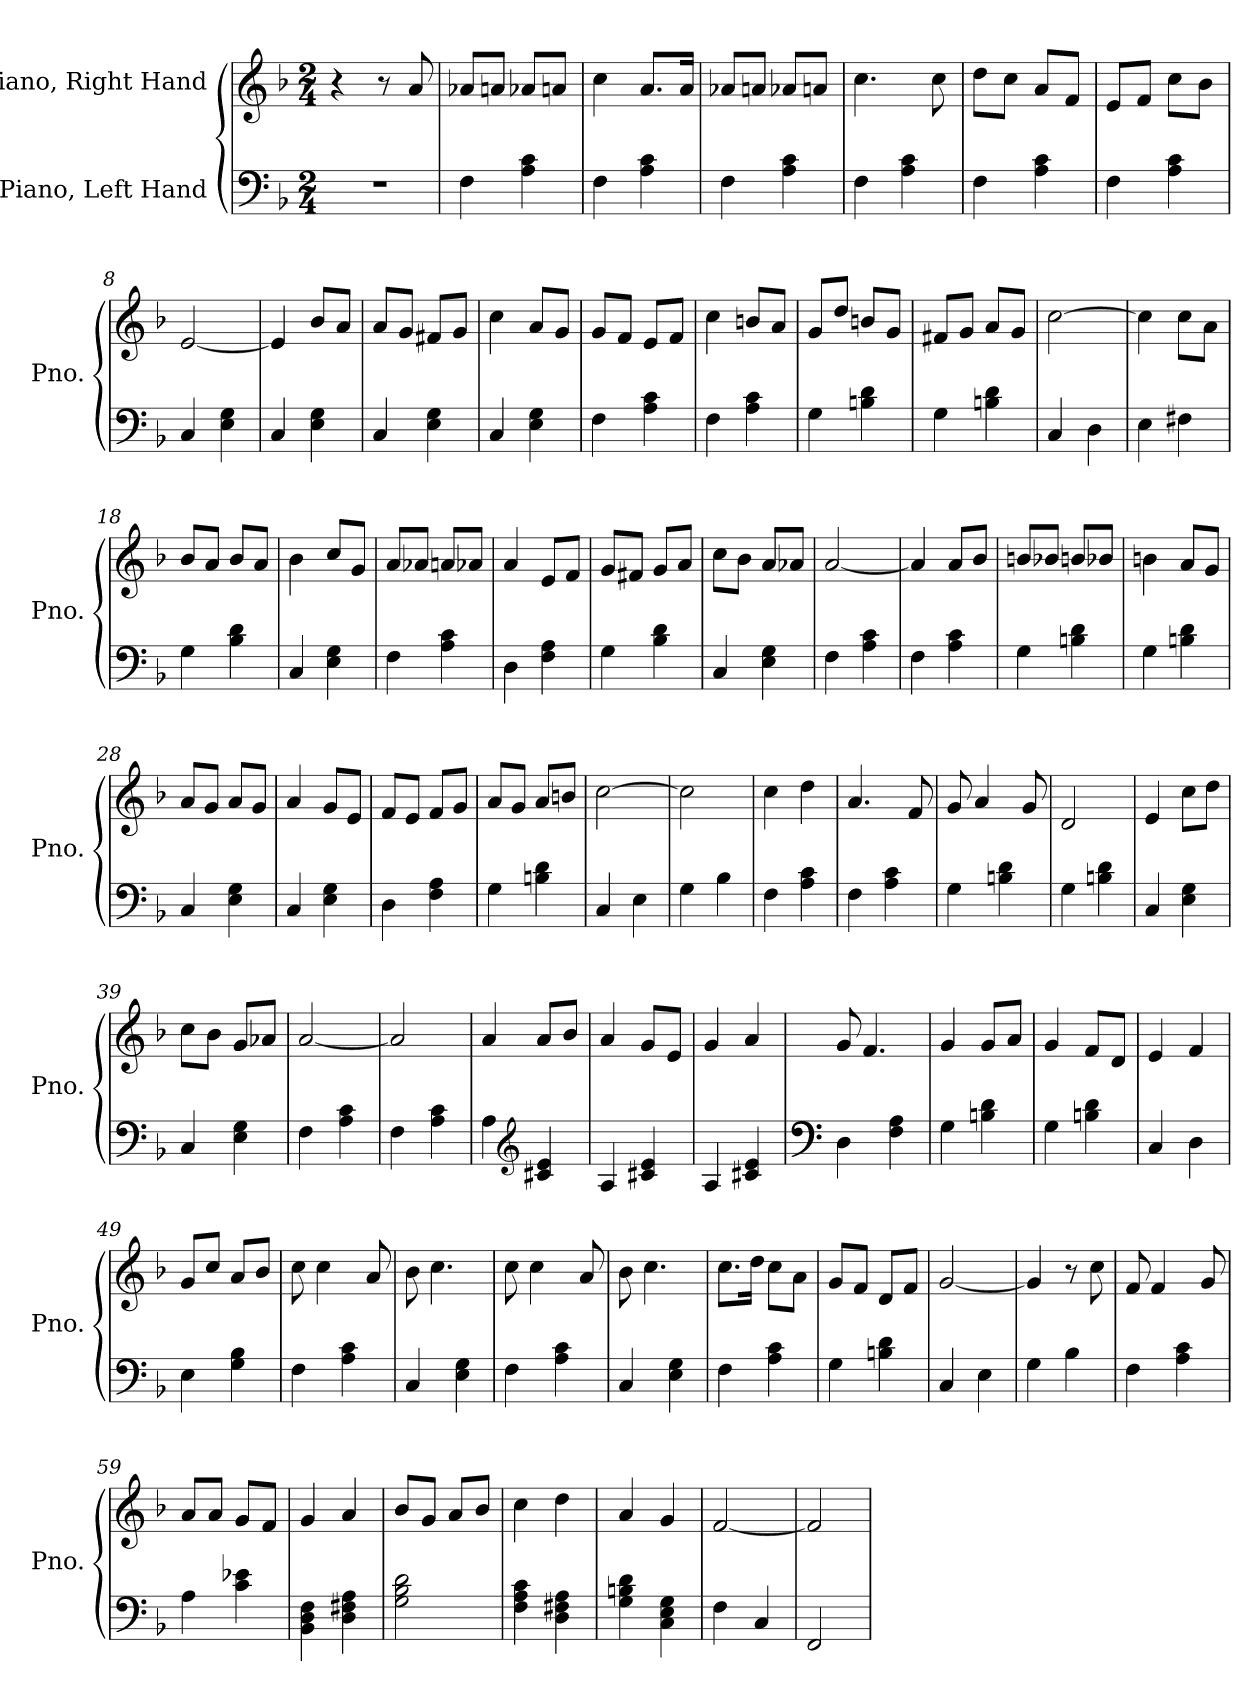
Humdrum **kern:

**kern	**kern
*part2	*part1
*staff2	*staff1
*I"Piano, Left Hand	*I"Piano, Right Hand
*I'Pno.	*I'Pno.
*clefF4	*clefG2
*k[b-]	*k[b-]
*M2/4	*M2/4
*MM120	*MM120
=1	=1
2r	4r
.	8r
.	8a/
=2	=2
4F\	8a-X/L
.	8an/J
4A\ 4c\	8a-X/L
.	8an/J
=3	=3
4F\	4cc\
4A\ 4c\	8.a/L
.	16a/Jk
=4	=4
4F\	8a-X/L
.	8an/J
4A\ 4c\	8a-X/L
.	8an/J
=5	=5
4F\	4.cc\
4A\ 4c\	.
.	8cc\
=6	=6
4F\	8dd\L
.	8cc\J
4A\ 4c\	8a/L
.	8f/J
=7	=7
4F\	8e/L
.	8f/J
4A\ 4c\	8cc\L
.	8b-\J
!!LO:LB:g=z
=8	=8
4C/	[2e/
4E\ 4G\	.
=9	=9
4C/	4e/]
4E\ 4G\	8b-/L
.	8a/J
=10	=10
4C/	8a/L
.	8g/J
4E\ 4G\	8f#X/L
.	8g/J
=11	=11
4C/	4cc\
4E\ 4G\	8a/L
.	8g/J
=12	=12
4F\	8g/L
.	8f/J
4A\ 4c\	8e/L
.	8f/J
=13	=13
4F\	4cc\
4A\ 4c\	8bn/L
.	8a/J
=14	=14
4G\	8g/L
.	8dd/J
4Bn\ 4d\	8bn/L
.	8g/J
=15	=15
4G\	8f#X/L
.	8g/J
4Bn\ 4d\	8a/L
.	8g/J
=16	=16
4C/	[2cc\
4D\	.
!!LO:LB:g=z
=17	=17
4E\	4cc\]
4F#X\	8cc\L
.	8a\J
=18	=18
4G\	8b-/L
.	8a/J
4B-\ 4d\	8b-/L
.	8a/J
=19	=19
4C/	4b-\
4E\ 4G\	8cc/L
.	8g/J
=20	=20
4F\	8a/L
.	8a-X/J
4A\ 4c\	8an/L
.	8a-X/J
=21	=21
4D\	4a/
4F\ 4A\	8e/L
.	8f/J
=22	=22
4G\	8g/L
.	8f#X/J
4B-\ 4d\	8g/L
.	8a/J
=23	=23
4C/	8cc\L
.	8b-\J
4E\ 4G\	8a/L
.	8a-X/J
=24	=24
4F\	[2a/
4A\ 4c\	.
!!LO:LB:g=z
=25	=25
4F\	4a/]
4A\ 4c\	8a/L
.	8b-/J
=26	=26
4G\	8bn/L
.	8b-X/J
4Bn\ 4d\	8bn/L
.	8b-X/J
=27	=27
4G\	4bn\
4Bn\ 4d\	8a/L
.	8g/J
=28	=28
4C/	8a/L
.	8g/J
4E\ 4G\	8a/L
.	8g/J
=29	=29
4C/	4a/
4E\ 4G\	8g/L
.	8e/J
=30	=30
4D\	8f/L
.	8e/J
4F\ 4A\	8f/L
.	8g/J
=31	=31
4G\	8a/L
.	8g/J
4Bn\ 4d\	8a/L
.	8bn/J
=32	=32
4C/	[2cc\
4E\	.
=33	=33
4G\	2cc\]
4B-\	.
!!LO:LB:g=z
=34	=34
4F\	4cc\
4A\ 4c\	4dd\
=35	=35
4F\	4.a/
4A\ 4c\	.
.	8f/
=36	=36
4G\	8g/
.	4a/
4Bn\ 4d\	.
.	8g/
=37	=37
4G\	2d/
4Bn\ 4d\	.
=38	=38
4C/	4e/
4E\ 4G\	8cc\L
.	8dd\J
=39	=39
4C/	8cc\L
.	8b-\J
4E\ 4G\	8g/L
.	8a-X/J
=40	=40
4F\	[2a/
4A\ 4c\	.
=41	=41
4F\	2a/]
4A\ 4c\	.
=42	=42
4A\	4a/
*clefG2	*
4c#X/ 4e/	8a/L
.	8b-/J
!!LO:LB:g=z
=43	=43
4A/	4a/
4c#X/ 4e/	8g/L
.	8e/J
=44	=44
4A/	4g/
4c#X/ 4e/	4a/
=45	=45
*clefF4	*
4D\	8g/
.	4.f/
4F\ 4A\	.
=46	=46
4G\	4g/
4Bn\ 4d\	8g/L
.	8a/J
=47	=47
4G\	4g/
4Bn\ 4d\	8f/L
.	8d/J
=48	=48
4C/	4e/
4D\	4f/
=49	=49
4E\	8g/L
.	8cc/J
4G\ 4B-\	8a/L
.	8b-/J
=50	=50
4F\	8cc\
.	4cc\
4A\ 4c\	.
.	8a/
=51	=51
4C/	8b-\
.	4.cc\
4E\ 4G\	.
!!LO:PB:g=z
=52	=52
4F\	8cc\
.	4cc\
4A\ 4c\	.
.	8a/
=53	=53
4C/	8b-\
.	4.cc\
4E\ 4G\	.
=54	=54
4F\	8.cc\L
.	16dd\Jk
4A\ 4c\	8cc\L
.	8a\J
=55	=55
4G\	8g/L
.	8f/J
4Bn\ 4d\	8d/L
.	8f/J
=56	=56
4C/	[2g/
4E\	.
=57	=57
4G\	4g/]
4B-\	8r
.	8cc\
=58	=58
4F\	8f/
.	4f/
4A\ 4c\	.
.	8g/
=59	=59
4A\	8a/L
.	8a/J
4c\ 4e-X\	8g/L
.	8f/J
=60	=60
4BB-\ 4D\ 4F\	4g/
4D\ 4F#X\ 4A\	4a/
!!LO:LB:g=z
=61	=61
2G\ 2B-\ 2d\	8b-/L
.	8g/J
.	8a/L
.	8b-/J
=62	=62
4F\ 4A\ 4c\	4cc\
4D\ 4F#X\ 4A\	4dd\
=63	=63
4G\ 4Bn\ 4d\	4a/
4C\ 4E\ 4G\	4g/
=64	=64
4F\	[2f/
4C/	.
=65	=65
2FF/	2f/]
=	=
*-	*-
